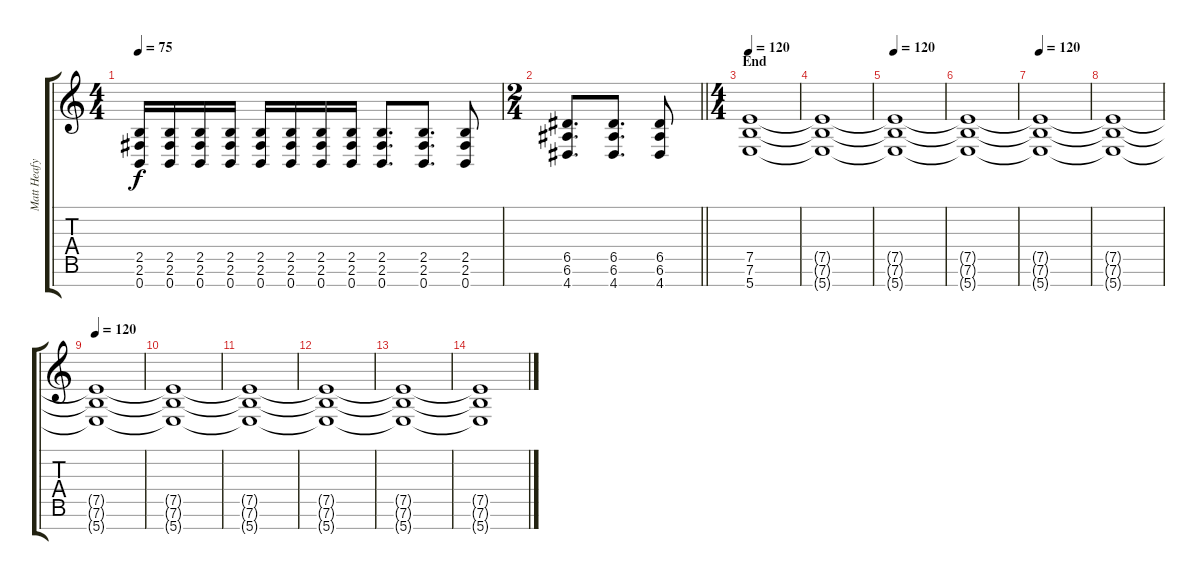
\track ("Matt Heafy" "Matt Heafy") {instrument distortionguitar}
\staff {score tabs}
\tuning (E4 B3 G3 D3 A2 E2 B1) {hide}
\ts (4 4)
\tempo 75
\clef g2
\ks c
(2.5 2.6 0.7).16{dy f} (2.5 2.6 0.7).16 (2.5 2.6 0.7).16 (2.5 2.6 0.7).16 (2.5 2.6 0.7).16 (2.5 2.6 0.7).16 (2.5 2.6 0.7).16 (2.5 2.6 0.7).16 (2.5 2.6 0.7).8{d} (2.5 2.6 0.7).8{d} (2.5 2.6 0.7).8 |
\ts (2 4)
\barLineRight lightlight
(6.5 6.6 4.7).8{d} (6.5 6.6 4.7).8{d} (6.5 6.6 4.7).8 |
\ts (4 4)
\section ("" "End")
\tempo 120
(7.5 7.6 5.7).1 |
(7.5{t} 7.6{t} 5.7{t}).1 |
\tempo 120
(7.5{t} 7.6{t} 5.7{t}).1 |
(7.5{t} 7.6{t} 5.7{t}).1 |
\tempo 120
(7.5{t} 7.6{t} 5.7{t}).1 |
(7.5{t} 7.6{t} 5.7{t}).1 |
\tempo 120
(7.5{t} 7.6{t} 5.7{t}).1 |
(7.5{t} 7.6{t} 5.7{t}).1 |
(7.5{t} 7.6{t} 5.7{t}).1 |
(7.5{t} 7.6{t} 5.7{t}).1 |
(7.5{t} 7.6{t} 5.7{t}).1 |
(7.5{t} 7.6{t} 5.7{t}).1
